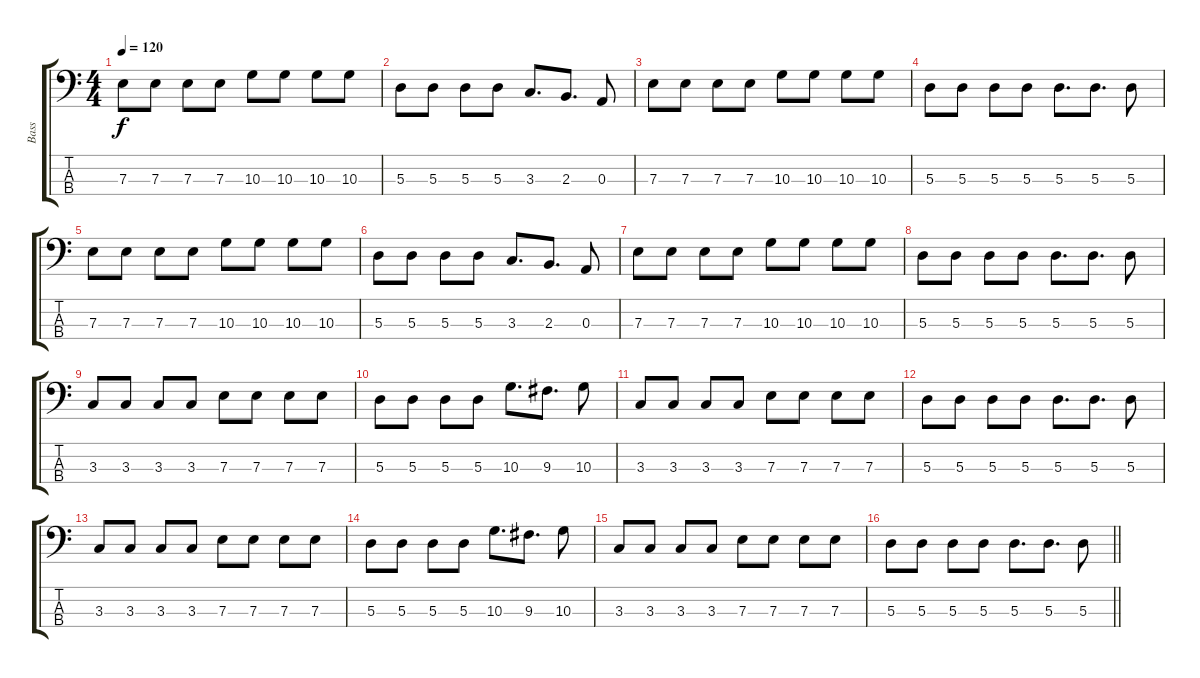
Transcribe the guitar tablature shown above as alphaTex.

\track ("Bass" "Bass") {instrument electricbassfinger}
\staff {score tabs}
\tuning (G2 D2 A1 E1) {hide}
\ts (4 4)
\tempo 120
\clef f4
\ks c
7.3.8{dy f} 7.3.8 7.3.8 7.3.8 10.3.8 10.3.8 10.3.8 10.3.8 |
5.3.8 5.3.8 5.3.8 5.3.8 3.3.8{d} 2.3.8{d} 0.3.8 |
7.3.8 7.3.8 7.3.8 7.3.8 10.3.8 10.3.8 10.3.8 10.3.8 |
5.3.8 5.3.8 5.3.8 5.3.8 5.3.8{d} 5.3.8{d} 5.3.8 |
7.3.8 7.3.8 7.3.8 7.3.8 10.3.8 10.3.8 10.3.8 10.3.8 |
5.3.8 5.3.8 5.3.8 5.3.8 3.3.8{d} 2.3.8{d} 0.3.8 |
7.3.8 7.3.8 7.3.8 7.3.8 10.3.8 10.3.8 10.3.8 10.3.8 |
5.3.8 5.3.8 5.3.8 5.3.8 5.3.8{d} 5.3.8{d} 5.3.8 |
3.3.8 3.3.8 3.3.8 3.3.8 7.3.8 7.3.8 7.3.8 7.3.8 |
5.3.8 5.3.8 5.3.8 5.3.8 10.3.8{d} 9.3.8{d} 10.3.8 |
3.3.8 3.3.8 3.3.8 3.3.8 7.3.8 7.3.8 7.3.8 7.3.8 |
5.3.8 5.3.8 5.3.8 5.3.8 5.3.8{d} 5.3.8{d} 5.3.8 |
3.3.8 3.3.8 3.3.8 3.3.8 7.3.8 7.3.8 7.3.8 7.3.8 |
5.3.8 5.3.8 5.3.8 5.3.8 10.3.8{d} 9.3.8{d} 10.3.8 |
3.3.8 3.3.8 3.3.8 3.3.8 7.3.8 7.3.8 7.3.8 7.3.8 |
\barLineRight lightlight
5.3.8 5.3.8 5.3.8 5.3.8 5.3.8{d} 5.3.8{d} 5.3.8
